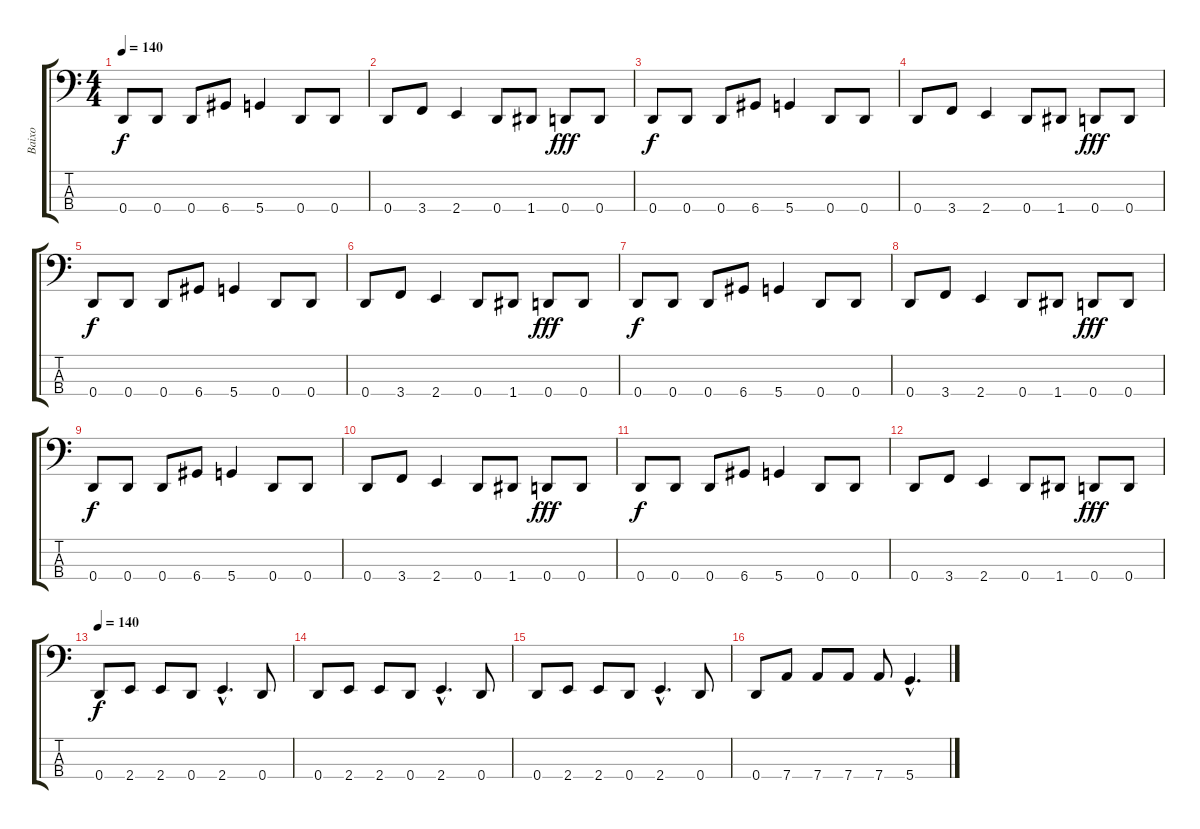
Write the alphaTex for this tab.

\track ("Baixo" "Baixo") {instrument electricbasspick}
\staff {score tabs}
\tuning (F2 C2 G1 D1) {hide}
\ts (4 4)
\tempo 140
\clef f4
\ks c
0.4.8{dy f} 0.4.8 0.4.8 6.4.8 5.4.4 0.4.8 0.4.8 |
0.4.8 3.4.8 2.4.4 0.4.8 1.4.8 0.4.8{dy fff} 0.4.8 |
0.4.8{dy f} 0.4.8 0.4.8 6.4.8 5.4.4 0.4.8 0.4.8 |
0.4.8 3.4.8 2.4.4 0.4.8 1.4.8 0.4.8{dy fff} 0.4.8 |
0.4.8{dy f} 0.4.8 0.4.8 6.4.8 5.4.4 0.4.8 0.4.8 |
0.4.8 3.4.8 2.4.4 0.4.8 1.4.8 0.4.8{dy fff} 0.4.8 |
0.4.8{dy f} 0.4.8 0.4.8 6.4.8 5.4.4 0.4.8 0.4.8 |
0.4.8 3.4.8 2.4.4 0.4.8 1.4.8 0.4.8{dy fff} 0.4.8 |
0.4.8{dy f} 0.4.8 0.4.8 6.4.8 5.4.4 0.4.8 0.4.8 |
0.4.8 3.4.8 2.4.4 0.4.8 1.4.8 0.4.8{dy fff} 0.4.8 |
0.4.8{dy f} 0.4.8 0.4.8 6.4.8 5.4.4 0.4.8 0.4.8 |
0.4.8 3.4.8 2.4.4 0.4.8 1.4.8 0.4.8{dy fff} 0.4.8 |
\tempo 140
0.4.8{dy f} 2.4.8 2.4.8 0.4.8 2.4{hac}.4{d} 0.4.8 |
0.4.8 2.4.8 2.4.8 0.4.8 2.4{hac}.4{d} 0.4.8 |
0.4.8 2.4.8 2.4.8 0.4.8 2.4{hac}.4{d} 0.4.8 |
0.4.8 7.4.8 7.4.8 7.4.8 7.4.8 5.4{hac}.4{d}
